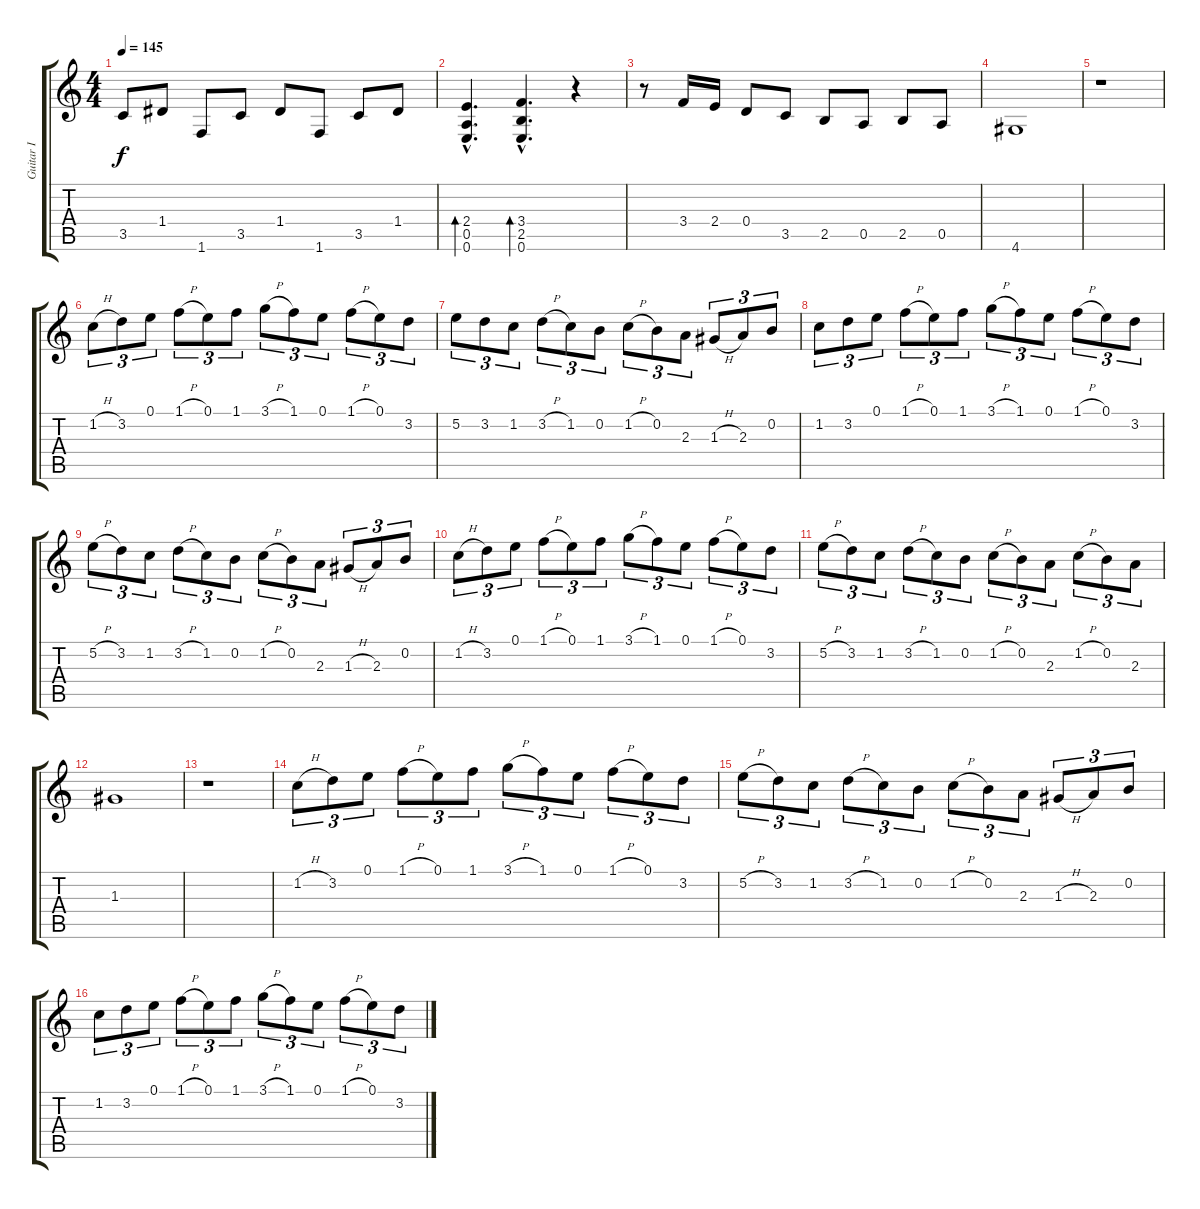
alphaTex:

\track ("Guitar I" "Guitar I") {instrument acousticguitarnylon}
\staff {score tabs}
\tuning (E4 B3 G3 D3 A2 E2) {hide}
\ts (4 4)
\tempo 145
\clef g2
\ks c
3.5.8{dy f} 1.4.8 1.6.8 3.5.8 1.4.8 1.6.8 3.5.8 1.4.8 |
(2.4{hac} 0.5{hac} 0.6{hac}).4{d bd 480} (3.4{hac} 2.5{hac} 0.6{hac}).4{d bd 480} r.4 |
r.8 3.4.16{volume 13} 2.4.16 0.4.8 3.5.8 2.5.8 0.5.8 2.5.8 0.5.8 |
4.6.1 |
r.1 |
1.2{h}.8{tu (3 2)} 3.2.8{tu (3 2)} 0.1.8{tu (3 2)} 1.1{h}.8{tu (3 2)} 0.1.8{tu (3 2)} 1.1.8{tu (3 2)} 3.1{h}.8{tu (3 2)} 1.1.8{tu (3 2)} 0.1.8{tu (3 2)} 1.1{h}.8{tu (3 2)} 0.1.8{tu (3 2)} 3.2.8{tu (3 2)} |
5.2.8{tu (3 2)} 3.2.8{tu (3 2)} 1.2.8{tu (3 2)} 3.2{h}.8{tu (3 2)} 1.2.8{tu (3 2)} 0.2.8{tu (3 2)} 1.2{h}.8{tu (3 2)} 0.2.8{tu (3 2)} 2.3.8{tu (3 2)} 1.3{h}.8{tu (3 2)} 2.3.8{tu (3 2)} 0.2.8{tu (3 2)} |
1.2.8{tu (3 2)} 3.2.8{tu (3 2)} 0.1.8{tu (3 2)} 1.1{h}.8{tu (3 2)} 0.1.8{tu (3 2)} 1.1.8{tu (3 2)} 3.1{h}.8{tu (3 2)} 1.1.8{tu (3 2)} 0.1.8{tu (3 2)} 1.1{h}.8{tu (3 2)} 0.1.8{tu (3 2)} 3.2.8{tu (3 2)} |
5.2{h}.8{tu (3 2)} 3.2.8{tu (3 2)} 1.2.8{tu (3 2)} 3.2{h}.8{tu (3 2)} 1.2.8{tu (3 2)} 0.2.8{tu (3 2)} 1.2{h}.8{tu (3 2)} 0.2.8{tu (3 2)} 2.3.8{tu (3 2)} 1.3{h}.8{tu (3 2)} 2.3.8{tu (3 2)} 0.2.8{tu (3 2)} |
1.2{h}.8{tu (3 2)} 3.2.8{tu (3 2)} 0.1.8{tu (3 2)} 1.1{h}.8{tu (3 2)} 0.1.8{tu (3 2)} 1.1.8{tu (3 2)} 3.1{h}.8{tu (3 2)} 1.1.8{tu (3 2)} 0.1.8{tu (3 2)} 1.1{h}.8{tu (3 2)} 0.1.8{tu (3 2)} 3.2.8{tu (3 2)} |
5.2{h}.8{tu (3 2)} 3.2.8{tu (3 2)} 1.2.8{tu (3 2)} 3.2{h}.8{tu (3 2)} 1.2.8{tu (3 2)} 0.2.8{tu (3 2)} 1.2{h}.8{tu (3 2)} 0.2.8{tu (3 2)} 2.3.8{tu (3 2)} 1.2{h}.8{tu (3 2)} 0.2.8{tu (3 2)} 2.3.8{tu (3 2)} |
1.3.1 |
r.1 |
1.2{h}.8{tu (3 2)} 3.2.8{tu (3 2)} 0.1.8{tu (3 2)} 1.1{h}.8{tu (3 2)} 0.1.8{tu (3 2)} 1.1.8{tu (3 2)} 3.1{h}.8{tu (3 2)} 1.1.8{tu (3 2)} 0.1.8{tu (3 2)} 1.1{h}.8{tu (3 2)} 0.1.8{tu (3 2)} 3.2.8{tu (3 2)} |
5.2{h}.8{tu (3 2)} 3.2.8{tu (3 2)} 1.2.8{tu (3 2)} 3.2{h}.8{tu (3 2)} 1.2.8{tu (3 2)} 0.2.8{tu (3 2)} 1.2{h}.8{tu (3 2)} 0.2.8{tu (3 2)} 2.3.8{tu (3 2)} 1.3{h}.8{tu (3 2)} 2.3.8{tu (3 2)} 0.2.8{tu (3 2)} |
1.2.8{tu (3 2)} 3.2.8{tu (3 2)} 0.1.8{tu (3 2)} 1.1{h}.8{tu (3 2)} 0.1.8{tu (3 2)} 1.1.8{tu (3 2)} 3.1{h}.8{tu (3 2)} 1.1.8{tu (3 2)} 0.1.8{tu (3 2)} 1.1{h}.8{tu (3 2)} 0.1.8{tu (3 2)} 3.2.8{tu (3 2)}
